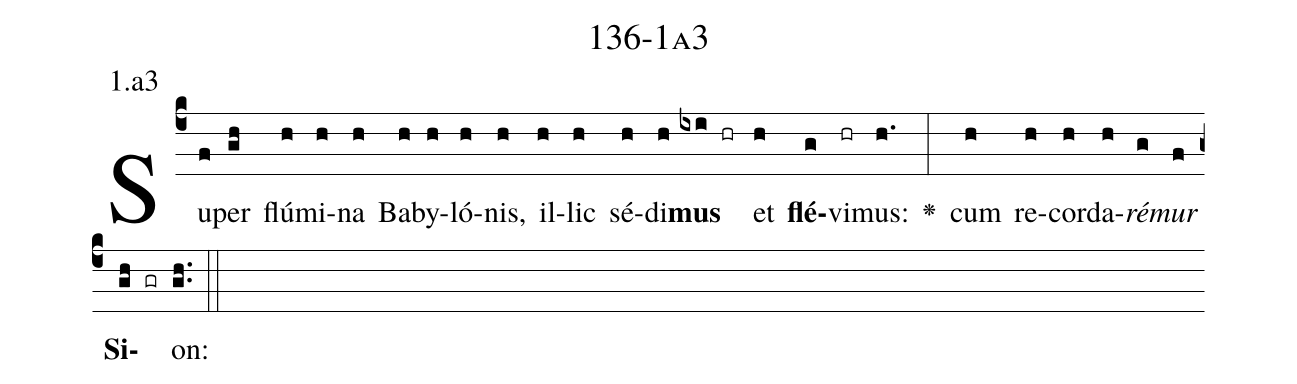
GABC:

name: 136-1a3;
annotation: 1.a3;
%%
(c4)Su(f)per(gh) flú(h)mi(h)na(h) Ba(h)by(h)ló(h)nis,(h) il(h)lic(h) sé(h)di(h)<b>mus</b>(ixi hr) et(h) <b>flé</b>(g)vi(hr)mus:(h.) <v>\greheightstar</v>(:) cum(h) re(h)cor(h)da(h)<i>ré</i>(g)<i>mur</i>(f) <b>Si</b>(gh gr)on:(gh..) (::)


%E(h) u(h) o(g) u(f) a(gh) e.(gh..) (::)
